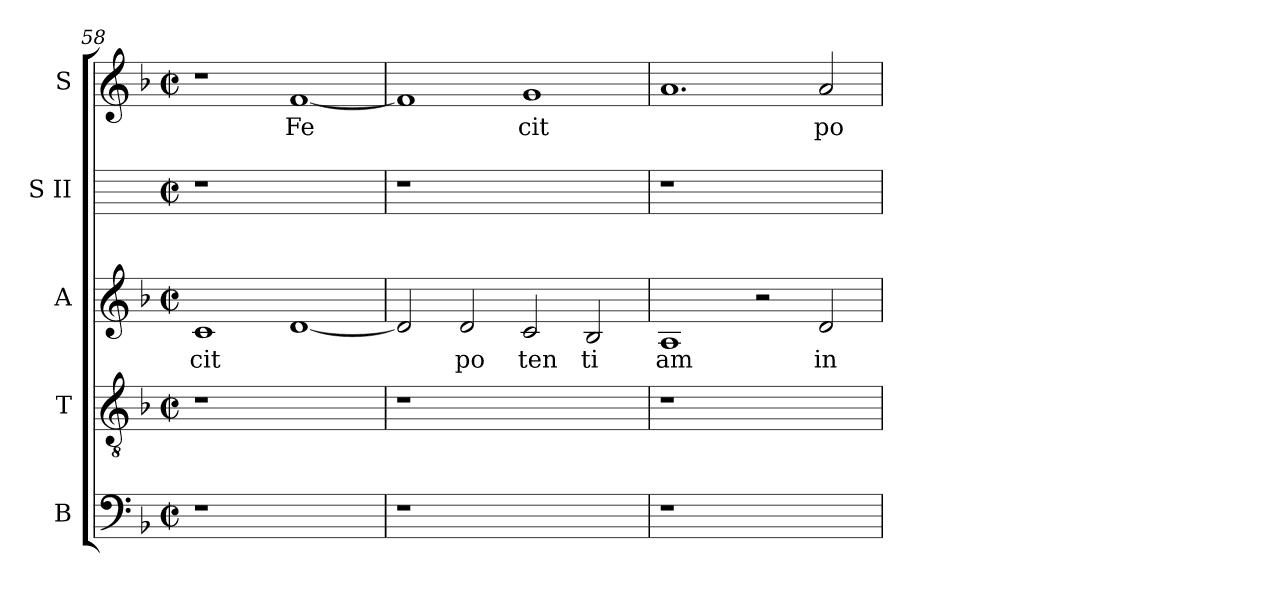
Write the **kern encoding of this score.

**kern	**kern	**kern	**text	**kern	**kern	**text
*part5	*part4	*part3	*part3	*part2	*part1	*part1
*staff5	*staff4	*staff3	*staff3	*staff2	*staff1	*staff1
*I"B	*I"T	*I"A	*	*I"S II	*I"S	*
*I'B	*I'T	*I'A	*	*	*I'S	*
*clefF4	*clefGv2	*clefG2	*	*	*clefG2	*
*k[b-]	*k[b-]	*k[b-]	*	*k[]	*k[b-]	*
*F:	*F:	*F:	*	*C:	*F:	*
*M2/2	*M2/2	*M2/2	*	*M2/2	*M2/2	*
*met(c|)	*met(c|)	*met(c|)	*	*met(c|)	*met(c|)	*
=58	=58	=58	=58	=58	=58	=58
!	!	!	!LO:LY:b:cj	!	!	!
1r	1r	1c	cit	1r	1r	.
!	!	!	!LO:LY:b:cj	!	!	!LO:LY:b:cj
1ryy	1ryy	[<1d	.	1ryy	[<1f	Fe
=59	=59	=59	=59	=59	=59	=59
!	!	!	!LO:LY:b:cj	!	!	!LO:LY:b:cj
1r	1r	2d/]	.	1r	1f]	.
!	!	!	!LO:LY:b:cj	!	!	!
.	.	2d/	po	.	.	.
!	!	!	!LO:LY:b:cj	!	!	!LO:LY:b:cj
1ryy	1ryy	2c/	ten	1ryy	1g	cit
!	!	!	!LO:LY:b:cj	!	!	!
.	.	2B-/	ti	.	.	.
=60	=60	=60	=60	=60	=60	=60
!	!	!	!LO:LY:b:cj	!	!	!LO:LY:b:cj
1r	1r	1A	am	1r	1.a	.
1ryy	1ryy	2r	.	1ryy	.	.
!	!	!	!LO:LY:b:cj	!	!	!LO:LY:b:cj
.	.	2d/	in	.	2a/	po
=	=	=	=	=	=	=
*-	*-	*-	*-	*-	*-	*-
